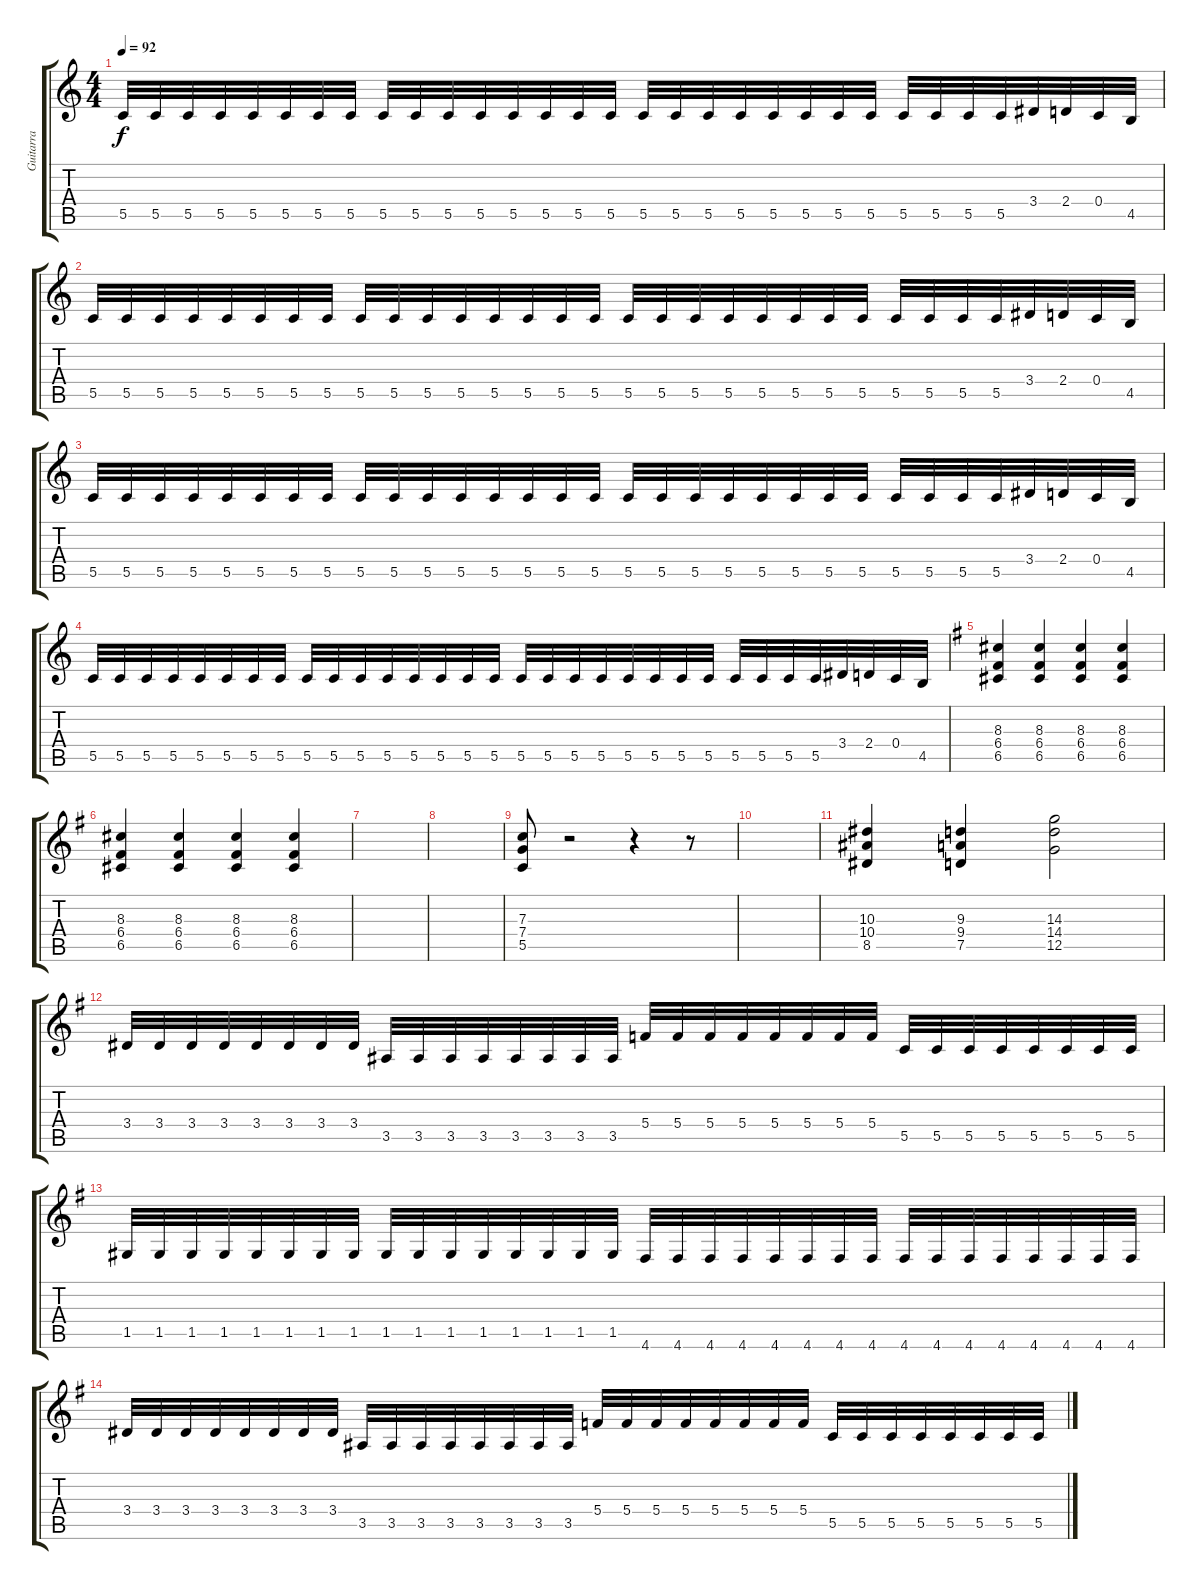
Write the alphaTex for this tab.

\track ("Guitarra" "Guitarra") {instrument overdrivenguitar}
\staff {score tabs}
\tuning (D4 A3 F3 C3 G2 D2) {hide}
\ts (4 4)
\tempo 92
\clef g2
\ks c
5.5.32{dy f} 5.5.32 5.5.32 5.5.32 5.5.32 5.5.32 5.5.32 5.5.32 5.5.32 5.5.32 5.5.32 5.5.32 5.5.32 5.5.32 5.5.32 5.5.32 5.5.32 5.5.32 5.5.32 5.5.32 5.5.32 5.5.32 5.5.32 5.5.32 5.5.32 5.5.32 5.5.32 5.5.32 3.4.32 2.4.32 0.4.32 4.5.32 |
5.5.32 5.5.32 5.5.32 5.5.32 5.5.32 5.5.32 5.5.32 5.5.32 5.5.32 5.5.32 5.5.32 5.5.32 5.5.32 5.5.32 5.5.32 5.5.32 5.5.32 5.5.32 5.5.32 5.5.32 5.5.32 5.5.32 5.5.32 5.5.32 5.5.32 5.5.32 5.5.32 5.5.32 3.4.32 2.4.32 0.4.32 4.5.32 |
5.5.32 5.5.32 5.5.32 5.5.32 5.5.32 5.5.32 5.5.32 5.5.32 5.5.32 5.5.32 5.5.32 5.5.32 5.5.32 5.5.32 5.5.32 5.5.32 5.5.32 5.5.32 5.5.32 5.5.32 5.5.32 5.5.32 5.5.32 5.5.32 5.5.32 5.5.32 5.5.32 5.5.32 3.4.32 2.4.32 0.4.32 4.5.32 |
5.5.32 5.5.32 5.5.32 5.5.32 5.5.32 5.5.32 5.5.32 5.5.32 5.5.32 5.5.32 5.5.32 5.5.32 5.5.32 5.5.32 5.5.32 5.5.32 5.5.32 5.5.32 5.5.32 5.5.32 5.5.32 5.5.32 5.5.32 5.5.32 5.5.32 5.5.32 5.5.32 5.5.32 3.4.32 2.4.32 0.4.32 4.5.32 |
\ks g
(8.3 6.4 6.5).4 (8.3 6.4 6.5).4 (8.3 6.4 6.5).4 (8.3 6.4 6.5).4 |
(8.3 6.4 6.5).4 (8.3 6.4 6.5).4 (8.3 6.4 6.5).4 (8.3 6.4 6.5).4 |
|
|
(7.3 7.4 5.5).8 r.2 r.4 r.8 |
|
(10.3 10.4 8.5).4 (9.3 9.4 7.5).4 (14.3 14.4 12.5).2 |
3.4.32 3.4.32 3.4.32 3.4.32 3.4.32 3.4.32 3.4.32 3.4.32 3.5.32 3.5.32 3.5.32 3.5.32 3.5.32 3.5.32 3.5.32 3.5.32 5.4.32 5.4.32 5.4.32 5.4.32 5.4.32 5.4.32 5.4.32 5.4.32 5.5.32 5.5.32 5.5.32 5.5.32 5.5.32 5.5.32 5.5.32 5.5.32 |
1.5.32 1.5.32 1.5.32 1.5.32 1.5.32 1.5.32 1.5.32 1.5.32 1.5.32 1.5.32 1.5.32 1.5.32 1.5.32 1.5.32 1.5.32 1.5.32 4.6.32 4.6.32 4.6.32 4.6.32 4.6.32 4.6.32 4.6.32 4.6.32 4.6.32 4.6.32 4.6.32 4.6.32 4.6.32 4.6.32 4.6.32 4.6.32 |
3.4.32 3.4.32 3.4.32 3.4.32 3.4.32 3.4.32 3.4.32 3.4.32 3.5.32 3.5.32 3.5.32 3.5.32 3.5.32 3.5.32 3.5.32 3.5.32 5.4.32 5.4.32 5.4.32 5.4.32 5.4.32 5.4.32 5.4.32 5.4.32 5.5.32 5.5.32 5.5.32 5.5.32 5.5.32 5.5.32 5.5.32 5.5.32
